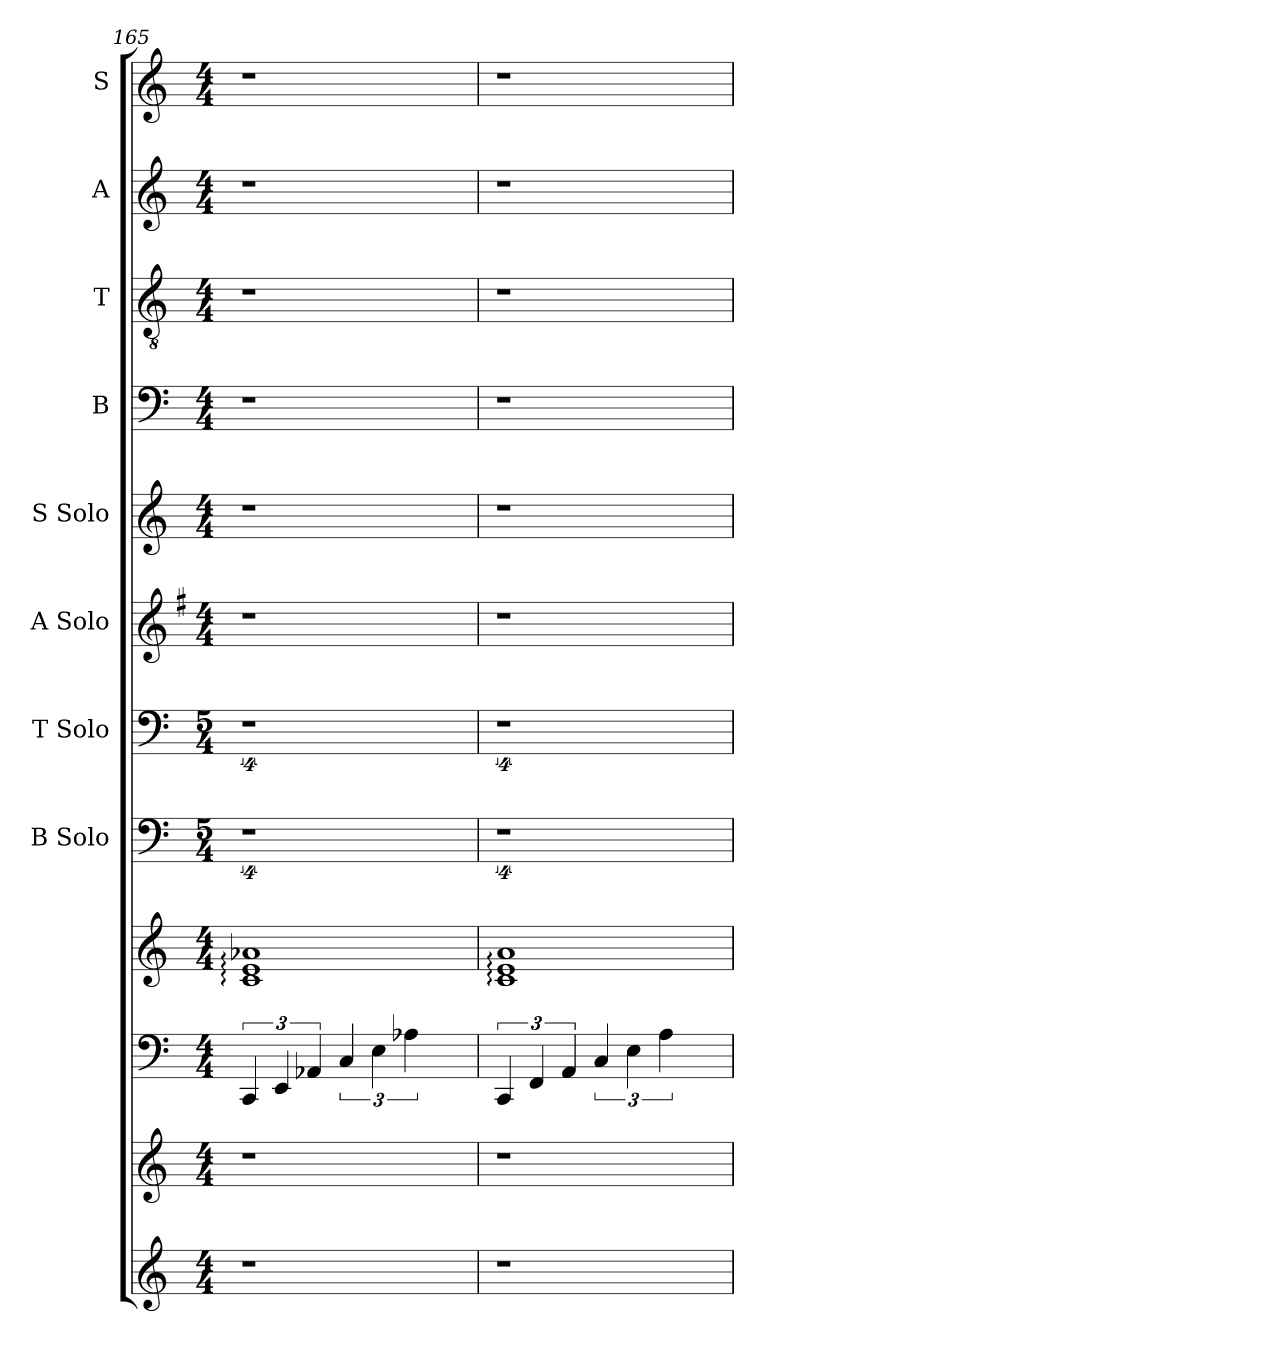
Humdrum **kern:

**kern	**kern	**kern	**kern	**kern	**kern	**kern	**kern	**kern	**kern	**kern	**kern
*part12	*part11	*part10	*part9	*part8	*part7	*part6	*part5	*part4	*part3	*part2	*part1
*staff12	*staff11	*staff10	*staff9	*staff8	*staff7	*staff6	*staff5	*staff4	*staff3	*staff2	*staff1
*	*	*	*	*I"B Solo	*I"T Solo	*I"A Solo	*I"S Solo	*I"B	*I"T	*I"A	*I"S
!!LO:PB:g=z
*clefG2	*clefG2	*clefF4	*clefG2	*clefF4	*clefF4	*clefG2	*clefG2	*clefF4	*clefGv2	*clefG2	*clefG2
*k[]	*k[]	*k[]	*k[]	*k[]	*k[]	*k[f#]	*k[]	*k[]	*k[]	*k[]	*k[]
*C:	*C:	*C:	*C:	*C:	*C:	*G:	*C:	*C:	*C:	*C:	*C:
*M4/4	*M4/4	*M4/4	*M4/4	*M5/4	*M5/4	*M4/4	*M4/4	*M4/4	*M4/4	*M4/4	*M4/4
=165	=165	=165	=165	=165	=165	=165	=165	=165	=165	=165	=165
1r	1r	6CC/	1c: 1e: 1a-X:	4%5r	4%5r	1r	1r	1r	1r	1r	1r
.	.	6EE/	.	.	.	.	.	.	.	.	.
.	.	6AA-X/	.	.	.	.	.	.	.	.	.
.	.	6C/	.	.	.	.	.	.	.	.	.
.	.	6E\	.	.	.	.	.	.	.	.	.
.	.	6A-X\	.	.	.	.	.	.	.	.	.
4ryy	4ryy	4ryy	4ryy	.	.	4ryy	4ryy	4ryy	4ryy	4ryy	4ryy
=166	=166	=166	=166	=166	=166	=166	=166	=166	=166	=166	=166
1r	1r	6CC/	1c: 1e: 1a:	4%5r	4%5r	1r	1r	1r	1r	1r	1r
.	.	6FF/	.	.	.	.	.	.	.	.	.
.	.	6AA/	.	.	.	.	.	.	.	.	.
.	.	6C/	.	.	.	.	.	.	.	.	.
.	.	6E\	.	.	.	.	.	.	.	.	.
.	.	6A\	.	.	.	.	.	.	.	.	.
4ryy	4ryy	4ryy	4ryy	.	.	4ryy	4ryy	4ryy	4ryy	4ryy	4ryy
=	=	=	=	=	=	=	=	=	=	=	=
*-	*-	*-	*-	*-	*-	*-	*-	*-	*-	*-	*-
